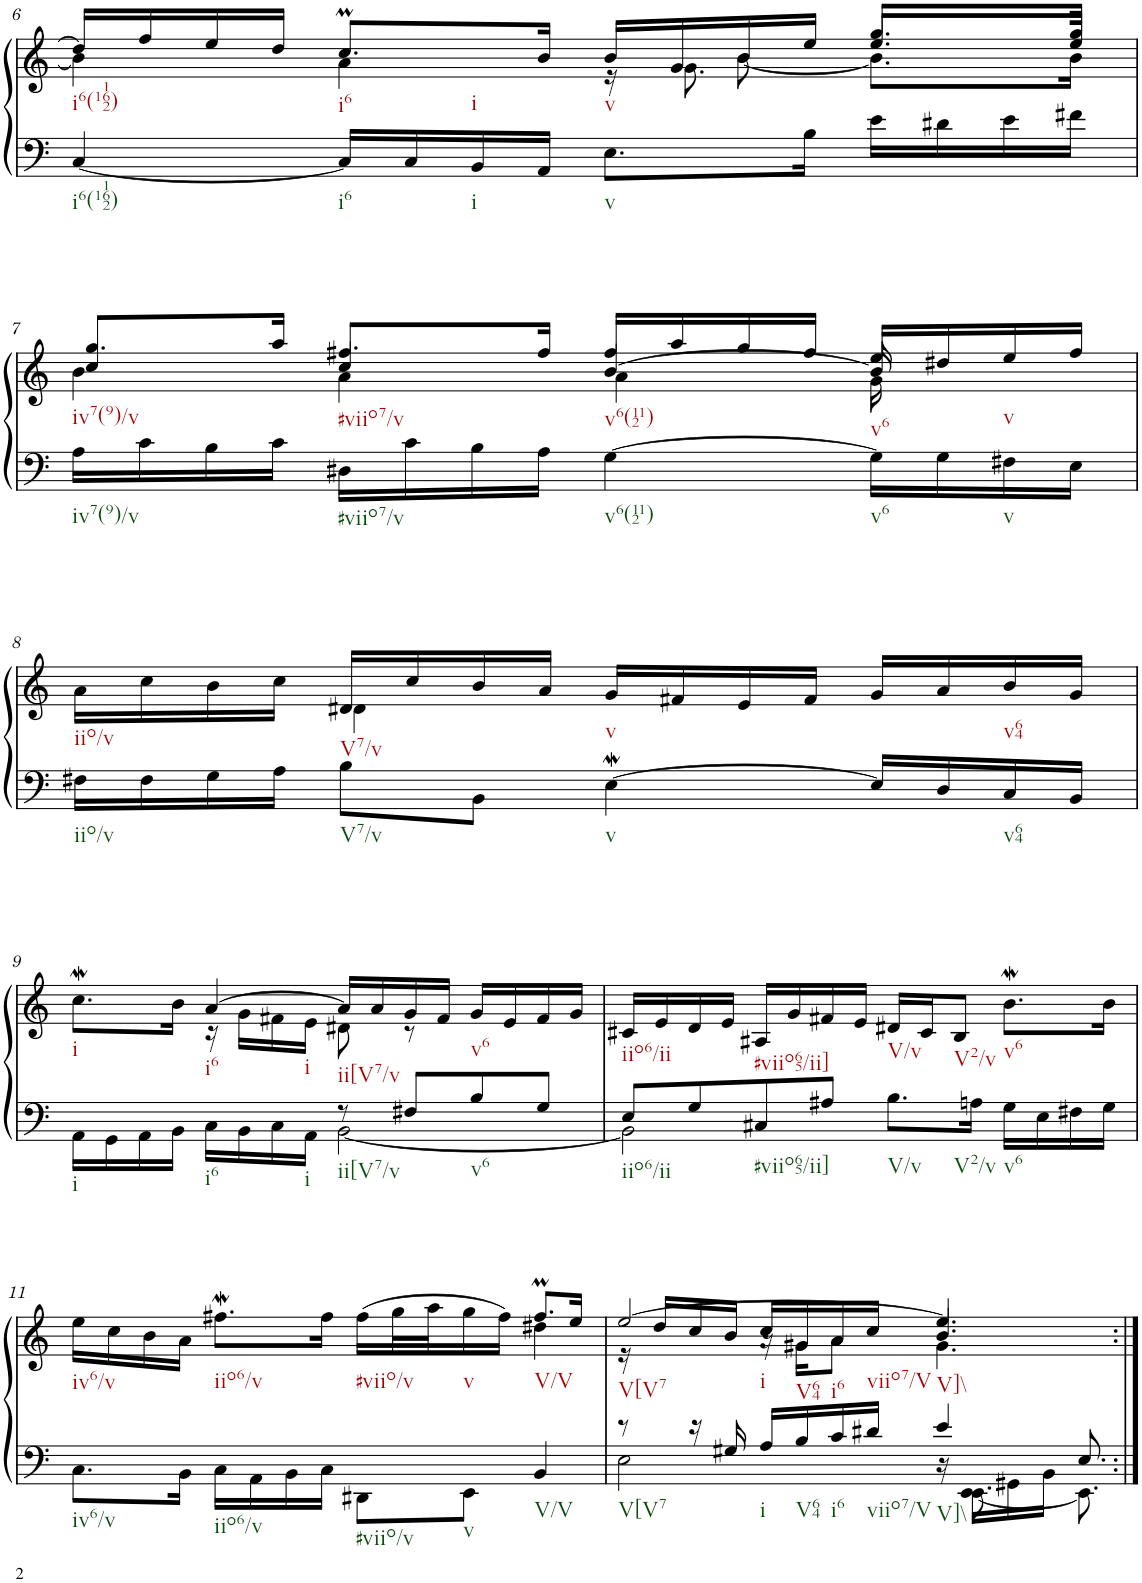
**kern	**kern
*part1	*part1
*staff2	*staff1
*I"Klavier linke Hand	*
!!LO:PB:g=z
*clefF4	*clefG2
*k[]	*k[]
*M4/4	*M4/4
*met(c)	*met(c)
=6	=6
*	*^
*	*	*^
[4C/	16dd/LL]	4b\]	16ryy
*	*	*v	*v
.	16ff/	.
.	16ee/	.
.	16dd/JJ	.
16C/LL]	8.ccM/L	4a\
16C/	.	.
16BB/	.	.
16AA/JJ	16b/Jk	.
8.E\L	16b/LL	16r
*	*	*^
.	16g/	16ryy	8.g\
.	16b/	[8b\	.
16B\Jk	16ee/JJ	.	.
16e\LL	8.gg/L	8.b\L]	8.ee/L
16d#X\	.	.	.
16e\	.	.	.
16f#X\JJ	16gg/Jk	16b\Jk	16ee/Jk
!!LO:LB:g=z	!!	!!
=7	=7	=7	=7
16A\LL	8.gg/L	4b\	4cc/
16c\	.	.	.
16B\	.	.	.
16c\JJ	16aa/Jk	.	.
16D#X\LL	8.ff#X/L	4a\	4cc/
16c\	.	.	.
16B\	.	.	.
16A\JJ	16ff#/Jk	.	.
[4G\	16ff#/LL	4a\	[4b/
.	16aa/	.	.
.	16gg/	.	.
.	16ff#/JJ	.	.
16G\LL]	16ee/LL	16g\	16b/]
16G\	16dd#X/	8.ryy	8.ryy
16F#X\	16ee/	.	.
16E\JJ	16ff#/JJ	.	.
*	*	*v	*v
!!LO:LB:g=z
=8	=8	=8
16F#X\LL	16a\LL	4ryy
16F#\	16cc\	.
16G\	16b\	.
16A\JJ	16cc\JJ	.
8B\L	16d/LL	4d#X\
.	16cc/	.
8BB\J	16b/	.
.	16a/JJ	.
[4EW\	16g/LL	2ryy
.	16f#X/	.
.	16e/	.
.	16f#/JJ	.
16E/LL]	16g/LL	.
16D/	16a/	.
16C/	16b/	.
16BB/JJ	16g/JJ	.
!!LO:LB:g=z	!!
=9	=9	=9
*^	*	*
2ryy	16AA\LL	8.ccw\L	4ryy
.	16GG\	.	.
.	16AA\	.	.
.	16BB\JJ	16b\Jk	.
.	16C\LL	[4a/	16r
.	16BB\	.	16g\LL
.	16C\	.	16f#X\
.	16AA\JJ	.	16e\JJ
8r	[2BB\	16a/LL]	8d#X\
.	.	16a/	.
8F#X/L	.	16g/	8r
.	.	16f#/JJ	.
8B/	.	16g/LL	4ryy
.	.	16e/	.
8G/J	.	16f#/	.
.	.	16g/JJ	.
*	*	*v	*v
=10	=10	=10
8E/L	2BB\]	16c#X/LL
.	.	16e/
8G/	.	16d/
.	.	16e/JJ
8C#X/	.	16A#X/LL
.	.	16g/
8A#X/J	.	16f#X/
.	.	16e/JJ
2ryy	8.B\L	16d#X/LL
.	.	16c#/J
.	.	8B/J
.	16An\Jk	.
.	16G\LL	8.bW\L
.	16E\	.
.	16F#X\	.
.	16G\JJ	16b\Jk
!!LO:LB:g=z
=11	=11	=11
*	*	*^
1ryy	8.C\L	16ee\LL	2.ryy
.	.	16cc\	.
.	.	16b\	.
.	16BB\Jk	16a\JJ	.
.	16C\LL	8.ff#XW\L	.
.	16AA\	.	.
.	16BB\	.	.
.	16C\JJ	16ff#\Jk	.
.	8DD#X\L	(16ff#\LL	.
.	.	32gg\L	.
.	.	32aa\J	.
.	8EE\J	16gg\	.
.	.	16ff#\JJ)	.
.	4BB/	8.ff#m/L	4dd#X\
.	.	16ee/Jk	.
=12	=12	=12	=12
*	*^	*	*^
8r	2E\	2ryy	[2ee/	4ryy	16r
.	.	.	.	.	16dd/LL
16r	.	.	.	.	16cc/
16G#X/	.	.	.	.	16b/JJ
16A/LL	.	.	.	16r	16cc/LL
16B/	.	.	.	16g#X\KL	16g#/
16c/	.	.	.	8a\J	16a/
16d#X/JJ	.	.	.	.	16cc/JJ
4e/	16ryy	16r	4.ee/]	4.g#\	4.b/
.	16EE\LL	[8.EE\	.	.	.
.	16GG#X\	.	.	.	.
.	16BB\JJ	.	.	.	.
8.ryy	8.E/	8.EE\]	.	.	.
.	.	.	16ryy	16ryy	16ryy
*v	*v	*v	*	*	*
*	*v	*v	*v
=:|!	=:|!
*-	*-
